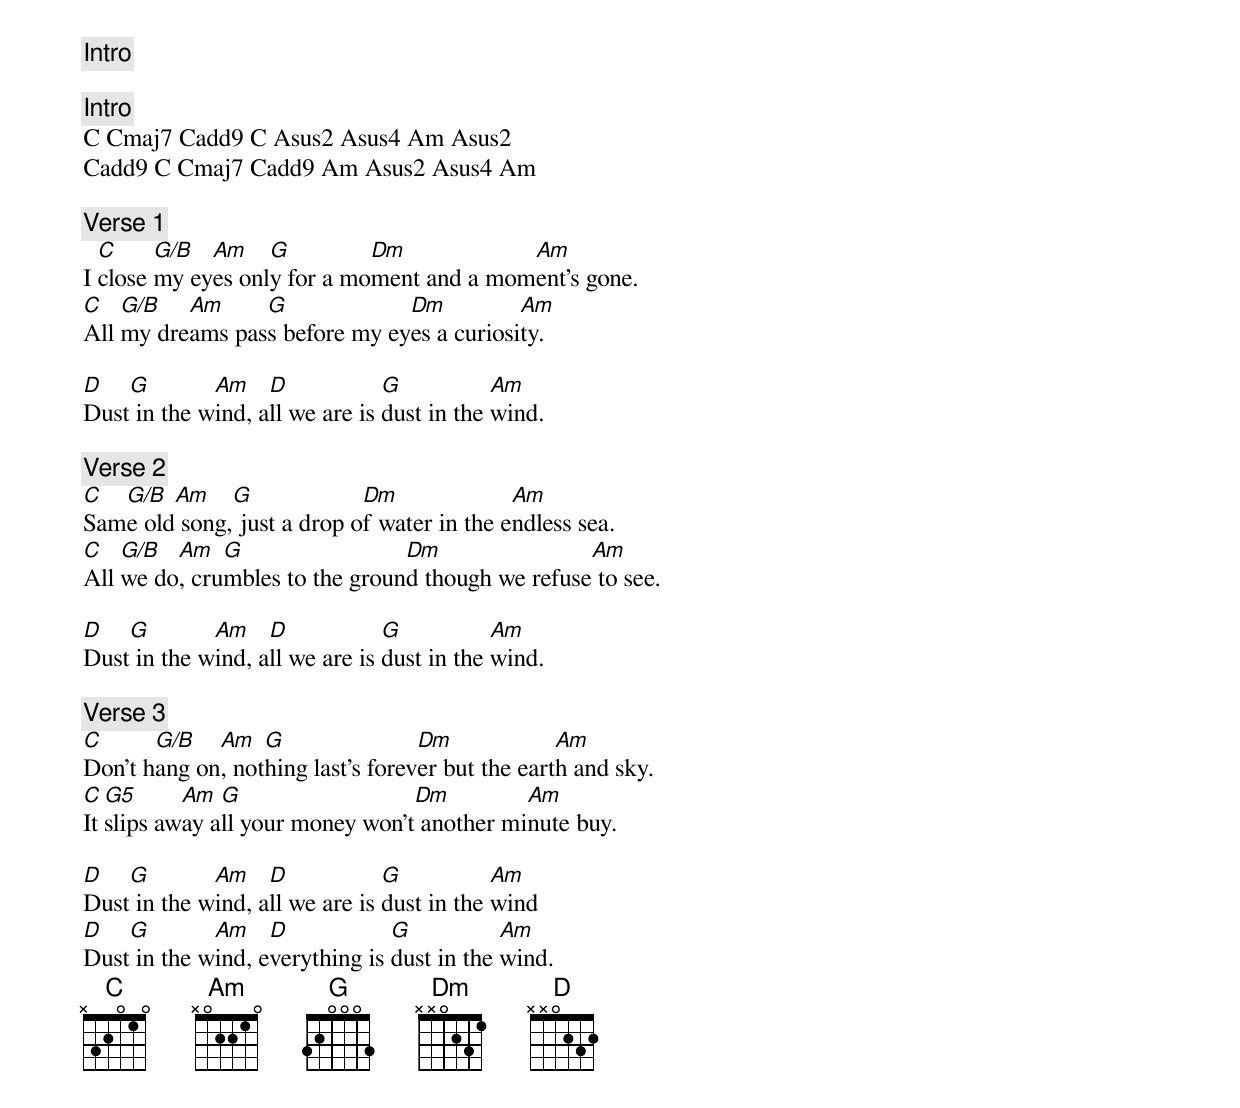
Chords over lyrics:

[Intro]

[Intro]
C Cmaj7 Cadd9 C Asus2 Asus4 Am Asus2
Cadd9 C Cmaj7 Cadd9 Am Asus2 Asus4 Am

[Verse 1]
  C     G/B  Am    G         Dm            Am
I close my eyes only for a moment and a moment's gone.
C   G/B   Am     G             Dm          Am
All my dreams pass before my eyes a curiosity.

D   G        Am    D            G           Am
Dust in the wind, all we are is dust in the wind.

[Verse 2]
C  G/B  Am    G             Dm              Am
Same old song, just a drop of water in the endless sea.
C   G/B  Am   G                 Dm                Am
All we do, crumbles to the ground though we refuse to see.

D   G        Am    D            G           Am
Dust in the wind, all we are is dust in the wind.

[Verse 3]
C      G/B   Am   G                Dm             Am
Don't hang on, nothing last's forever but the earth and sky.
C  G5      Am  G                  Dm         Am
It slips away all your money won't another minute buy.

D   G        Am    D            G           Am
Dust in the wind, all we are is dust in the wind
D   G        Am    D            G           Am
Dust in the wind, everything is dust in the wind.
